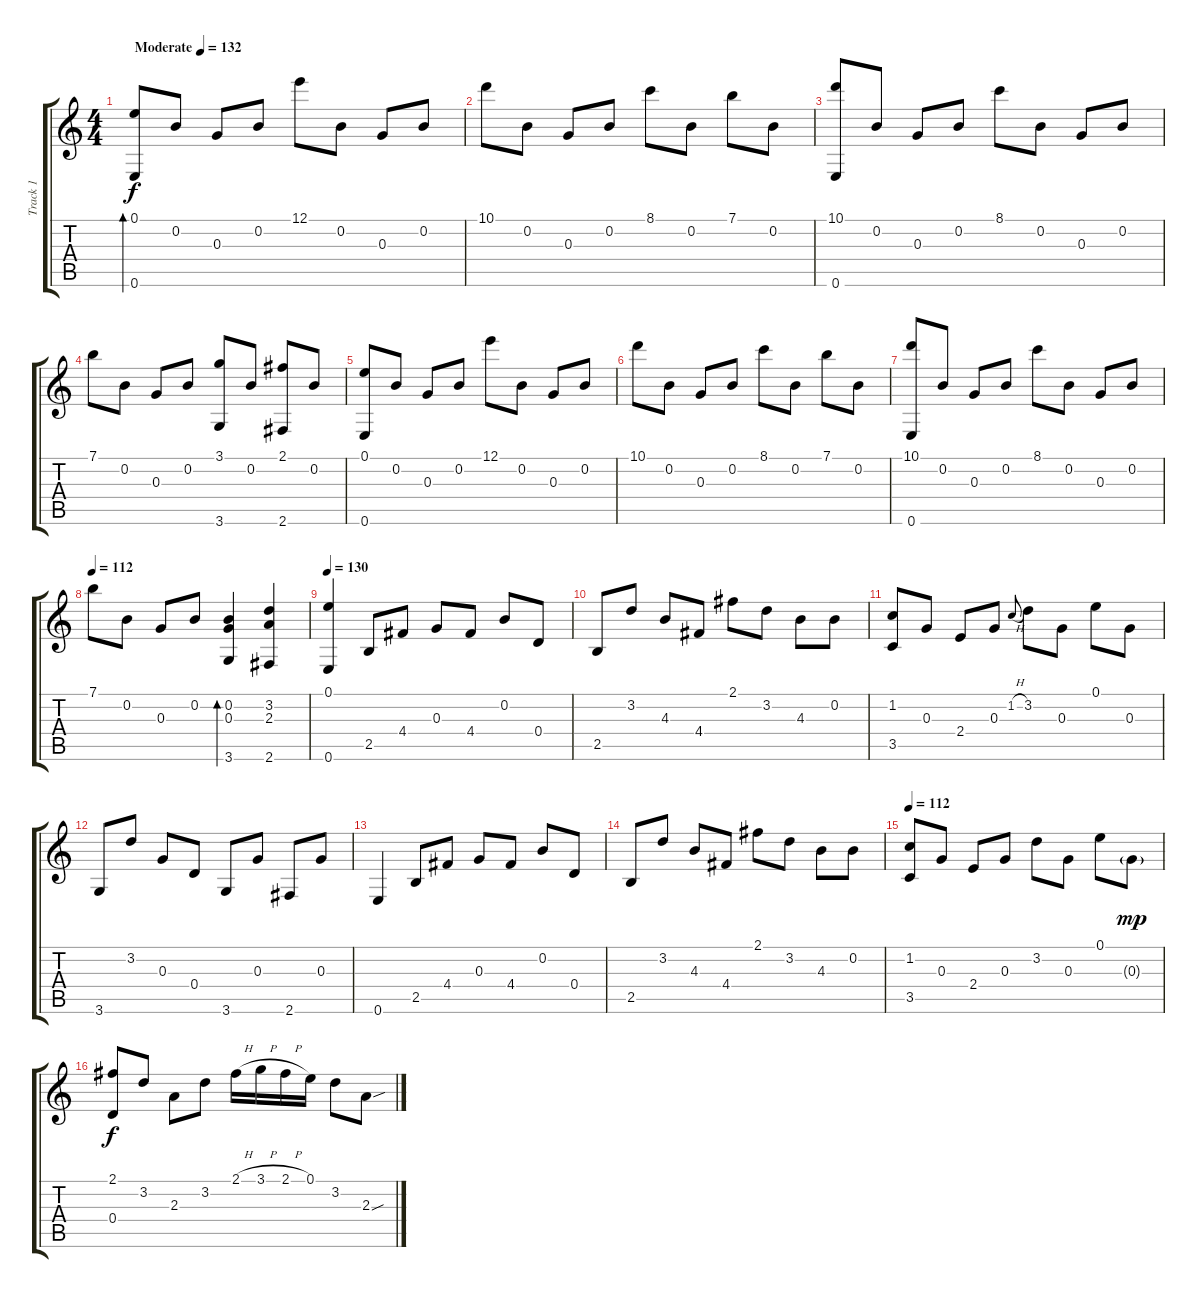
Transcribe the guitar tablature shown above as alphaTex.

\track ("Track 1" "Track 1") {instrument acousticguitarsteel}
\staff {score tabs}
\tuning (E4 B3 G3 D3 A2 E2) {hide}
\ts (4 4)
\tempo (132 "Moderate")
\clef g2
\ks c
(0.1 0.6).8{bd 120 dy f instrument acousticguitarsteel} 0.2.8 0.3.8 0.2.8 12.1.8 0.2.8 0.3.8 0.2.8 |
10.1.8 0.2.8 0.3.8 0.2.8 8.1.8 0.2.8 7.1.8 0.2.8 |
(10.1 0.6).8 0.2.8 0.3.8 0.2.8 8.1.8 0.2.8 0.3.8 0.2.8 |
7.1.8 0.2.8 0.3.8 0.2.8 (3.1 3.6).8 0.2.8 (2.1 2.6).8 0.2.8 |
(0.1 0.6).8 0.2.8 0.3.8 0.2.8 12.1.8 0.2.8 0.3.8 0.2.8 |
10.1.8 0.2.8 0.3.8 0.2.8 8.1.8 0.2.8 7.1.8 0.2.8 |
(10.1 0.6).8 0.2.8 0.3.8 0.2.8 8.1.8 0.2.8 0.3.8 0.2.8 |
\tempo 112
7.1.8 0.2.8 0.3.8 0.2.8 (0.2 0.3 3.6).4{bd 120} (3.2 2.3 2.6).4 |
\tempo 130
(0.1 0.6).4 2.5.8 4.4.8 0.3.8 4.4.8 0.2.8 0.4.8 |
2.5.8 3.2.8 4.3.8 4.4.8 2.1.8 3.2.8 4.3.8 0.2.8 |
(1.2 3.5).8 0.3.8 2.4.8 0.3.8 1.2{h}.8{gr onbeat} 3.2.8 0.3.8 0.1.8 0.3.8 |
3.6.8 3.2.8 0.3.8 0.4.8 3.6.8 0.3.8 2.6.8 0.3.8 |
0.6.4 2.5.8 4.4.8 0.3.8 4.4.8 0.2.8 0.4.8 |
2.5.8 3.2.8 4.3.8 4.4.8 2.1.8 3.2.8 4.3.8 0.2.8 |
\tempo 112
(1.2 3.5).8 0.3.8 2.4.8 0.3.8 3.2.8 0.3.8 0.1.8 0.3{g}.8{dy mp} |
(2.1 0.4).8{dy f} 3.2.8 2.3.8 3.2.8 2.1{h}.16 3.1{h}.16 2.1{h}.16 0.1.16 3.2.8 2.3{sou}.8
